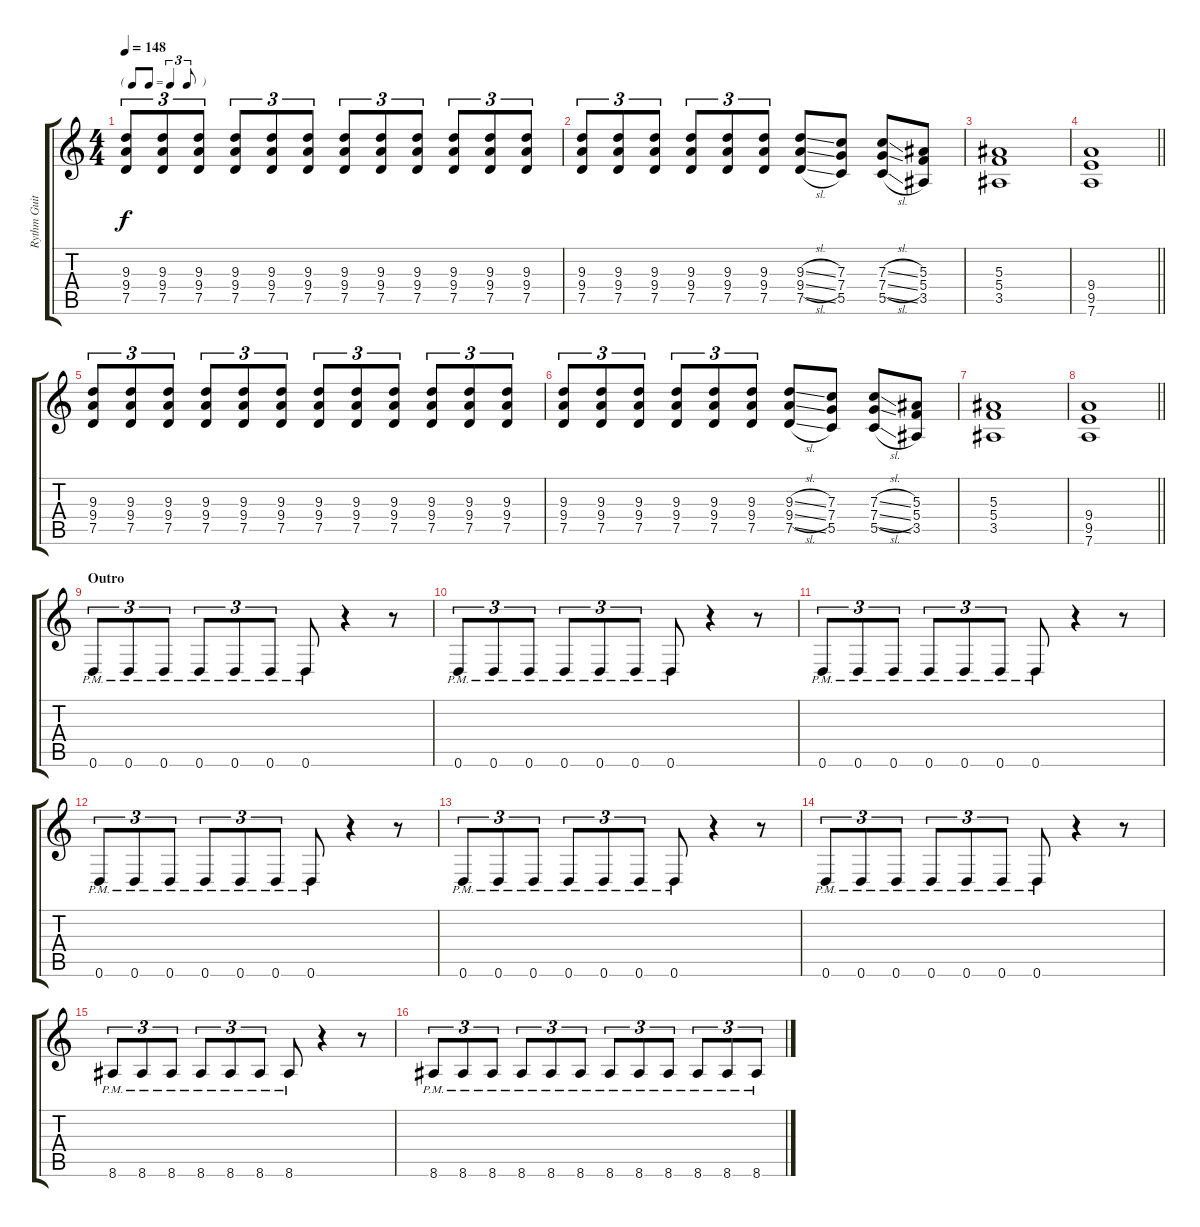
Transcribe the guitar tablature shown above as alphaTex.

\track ("Rythm Guitar" "Rythm Guit") {instrument distortionguitar}
\staff {score tabs}
\tuning (D4 A3 F3 C3 G2 D2) {hide}
\ts (4 4)
\tf triplet8th
\tempo 148
\clef g2
\ks c
(9.3 9.4 7.5).8{tu (3 2) dy f} (9.3 9.4 7.5).8{tu (3 2)} (9.3 9.4 7.5).8{tu (3 2)} (9.3 9.4 7.5).8{tu (3 2)} (9.3 9.4 7.5).8{tu (3 2)} (9.3 9.4 7.5).8{tu (3 2)} (9.3 9.4 7.5).8{tu (3 2)} (9.3 9.4 7.5).8{tu (3 2)} (9.3 9.4 7.5).8{tu (3 2)} (9.3 9.4 7.5).8{tu (3 2)} (9.3 9.4 7.5).8{tu (3 2)} (9.3 9.4 7.5).8{tu (3 2)} |
(9.3 9.4 7.5).8{tu (3 2)} (9.3 9.4 7.5).8{tu (3 2)} (9.3 9.4 7.5).8{tu (3 2)} (9.3 9.4 7.5).8{tu (3 2)} (9.3 9.4 7.5).8{tu (3 2)} (9.3 9.4 7.5).8{tu (3 2)} (9.3{sl} 9.4{sl} 7.5{sl}).8 (7.3 7.4 5.5).8 (7.3{sl} 7.4{sl} 5.5{sl}).8 (5.3 5.4 3.5).8 |
(5.3 5.4 3.5).1 |
\barLineRight lightlight
(9.4 9.5 7.6).1 |
(9.3 9.4 7.5).8{tu (3 2)} (9.3 9.4 7.5).8{tu (3 2)} (9.3 9.4 7.5).8{tu (3 2)} (9.3 9.4 7.5).8{tu (3 2)} (9.3 9.4 7.5).8{tu (3 2)} (9.3 9.4 7.5).8{tu (3 2)} (9.3 9.4 7.5).8{tu (3 2)} (9.3 9.4 7.5).8{tu (3 2)} (9.3 9.4 7.5).8{tu (3 2)} (9.3 9.4 7.5).8{tu (3 2)} (9.3 9.4 7.5).8{tu (3 2)} (9.3 9.4 7.5).8{tu (3 2)} |
(9.3 9.4 7.5).8{tu (3 2)} (9.3 9.4 7.5).8{tu (3 2)} (9.3 9.4 7.5).8{tu (3 2)} (9.3 9.4 7.5).8{tu (3 2)} (9.3 9.4 7.5).8{tu (3 2)} (9.3 9.4 7.5).8{tu (3 2)} (9.3{sl} 9.4{sl} 7.5{sl}).8 (7.3 7.4 5.5).8 (7.3{sl} 7.4{sl} 5.5{sl}).8 (5.3 5.4 3.5).8 |
(5.3 5.4 3.5).1 |
\barLineRight lightlight
(9.4 9.5 7.6).1 |
\section ("" "Outro")
0.6{pm}.8{tu (3 2)} 0.6{pm}.8{tu (3 2)} 0.6{pm}.8{tu (3 2)} 0.6{pm}.8{tu (3 2)} 0.6{pm}.8{tu (3 2)} 0.6{pm}.8{tu (3 2)} 0.6{pm}.8 r.4 r.8 |
0.6{pm}.8{tu (3 2)} 0.6{pm}.8{tu (3 2)} 0.6{pm}.8{tu (3 2)} 0.6{pm}.8{tu (3 2)} 0.6{pm}.8{tu (3 2)} 0.6{pm}.8{tu (3 2)} 0.6{pm}.8 r.4 r.8 |
0.6{pm}.8{tu (3 2)} 0.6{pm}.8{tu (3 2)} 0.6{pm}.8{tu (3 2)} 0.6{pm}.8{tu (3 2)} 0.6{pm}.8{tu (3 2)} 0.6{pm}.8{tu (3 2)} 0.6{pm}.8 r.4 r.8 |
0.6{pm}.8{tu (3 2)} 0.6{pm}.8{tu (3 2)} 0.6{pm}.8{tu (3 2)} 0.6{pm}.8{tu (3 2)} 0.6{pm}.8{tu (3 2)} 0.6{pm}.8{tu (3 2)} 0.6{pm}.8 r.4 r.8 |
0.6{pm}.8{tu (3 2)} 0.6{pm}.8{tu (3 2)} 0.6{pm}.8{tu (3 2)} 0.6{pm}.8{tu (3 2)} 0.6{pm}.8{tu (3 2)} 0.6{pm}.8{tu (3 2)} 0.6{pm}.8 r.4 r.8 |
0.6{pm}.8{tu (3 2)} 0.6{pm}.8{tu (3 2)} 0.6{pm}.8{tu (3 2)} 0.6{pm}.8{tu (3 2)} 0.6{pm}.8{tu (3 2)} 0.6{pm}.8{tu (3 2)} 0.6{pm}.8 r.4 r.8 |
8.6{pm}.8{tu (3 2)} 8.6{pm}.8{tu (3 2)} 8.6{pm}.8{tu (3 2)} 8.6{pm}.8{tu (3 2)} 8.6{pm}.8{tu (3 2)} 8.6{pm}.8{tu (3 2)} 8.6{pm}.8 r.4 r.8 |
8.6{pm}.8{tu (3 2)} 8.6{pm}.8{tu (3 2)} 8.6{pm}.8{tu (3 2)} 8.6{pm}.8{tu (3 2)} 8.6{pm}.8{tu (3 2)} 8.6{pm}.8{tu (3 2)} 8.6{pm}.8{tu (3 2)} 8.6{pm}.8{tu (3 2)} 8.6{pm}.8{tu (3 2)} 8.6{pm}.8{tu (3 2)} 8.6{pm}.8{tu (3 2)} 8.6{pm}.8{tu (3 2)}
